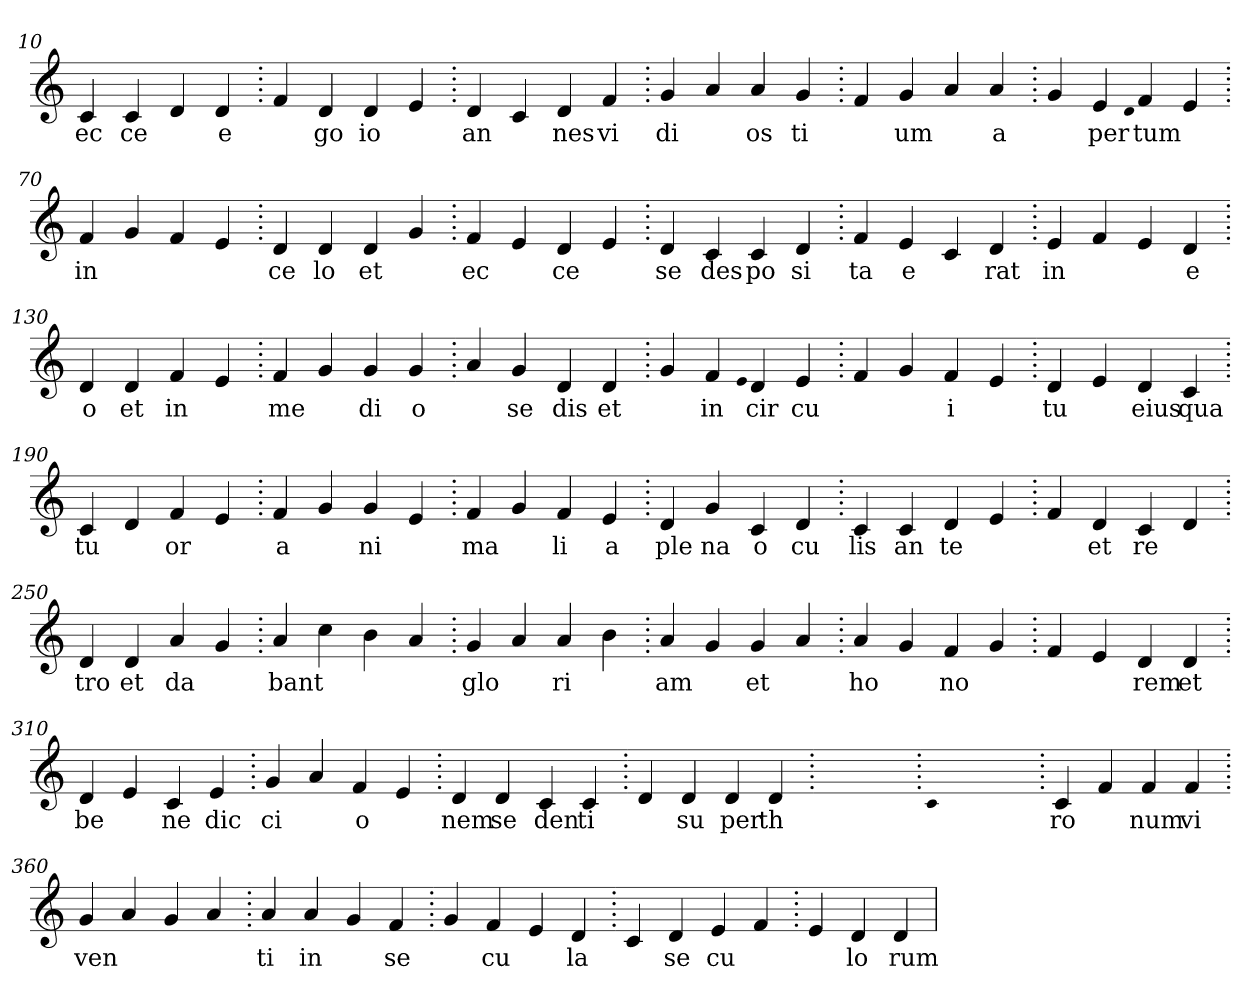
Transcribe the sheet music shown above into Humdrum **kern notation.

**kern	**text
*part1	*part1
*staff1	*staff1
*clefG2	*
=10.	=10.
4c	ec
4c	ce
4d	.
4d	e
=20.	=20.
4f	.
4d	go
4d	io
4e	.
=30.	=30.
4d	an
4c	.
4d	nes
4f	vi
=40.	=40.
4g	di
4a	.
4a	os
4g	ti
=50.	=50.
4f	.
4g	um
4a	.
4a	a
=60.	=60.
4g	.
4e	per
qqd	.
4f	tum
4e	.
=70.	=70.
4f	in
4g	.
4f	.
4e	.
=80.	=80.
4d	ce
4d	lo
4d	et
4g	.
=90.	=90.
4f	ec
4e	.
4d	ce
4e	.
=100.	=100.
4d	se
4c	des
4c	po
4d	si
=110.	=110.
4f	ta
4e	e
4c	.
4d	rat
=120.	=120.
4e	in
4f	.
4e	.
4d	e
=130.	=130.
4d	o
4d	et
4f	in
4e	.
=140.	=140.
4f	me
4g	.
4g	di
4g	o
=150.	=150.
4a	.
4g	se
4d	dis
4d	et
=160.	=160.
4g	.
4f	in
qqe	.
4d	cir
4e	cu
=170.	=170.
4f	.
4g	.
4f	i
4e	.
=180.	=180.
4d	tu
4e	.
4d	eius
4c	qua
=190.	=190.
4c	tu
4d	.
4f	or
4e	.
=200.	=200.
4f	a
4g	.
4g	ni
4e	.
=210.	=210.
4f	ma
4g	.
4f	li
4e	a
=220.	=220.
4d	ple
4g	na
4c	o
4d	cu
=230.	=230.
4c	lis
4c	an
4d	te
4e	.
=240.	=240.
4f	.
4d	et
4c	re
4d	.
=250.	=250.
4d	tro
4d	et
4a	da
4g	.
=260.	=260.
4a	bant
4cc	.
4b	.
4a	.
=270.	=270.
4g	glo
4a	.
4a	ri
4b	.
=280.	=280.
4a	am
4g	.
4g	et
4a	.
=290.	=290.
4a	ho
4g	.
4f	no
4g	.
=300.	=300.
4f	.
4e	.
4d	rem
4d	et
=310.	=310.
4d	be
4e	.
4c	ne
4e	dic
=320.	=320.
4g	ci
4a	.
4f	o
4e	.
=330.	=330.
4d	nem
4d	se
4c	den
4c	ti
=340.	=340.
4d	.
4d	su
4d	per
4d	th
=350.	=350.
1ryy	.
=350.	=350.
qqc	.
1ryy	.
=350.	=350.
4c	ro
4f	.
4f	num
4f	vi
=360.	=360.
4g	ven
4a	.
4g	.
4a	.
=370.	=370.
4a	ti
4a	in
4g	.
4f	se
=380.	=380.
4g	.
4f	cu
4e	.
4d	la
=390.	=390.
4c	.
4d	se
4e	cu
4f	.
=400.	=400.
4e	.
4d	lo
4d	rum
=	=
*-	*-
